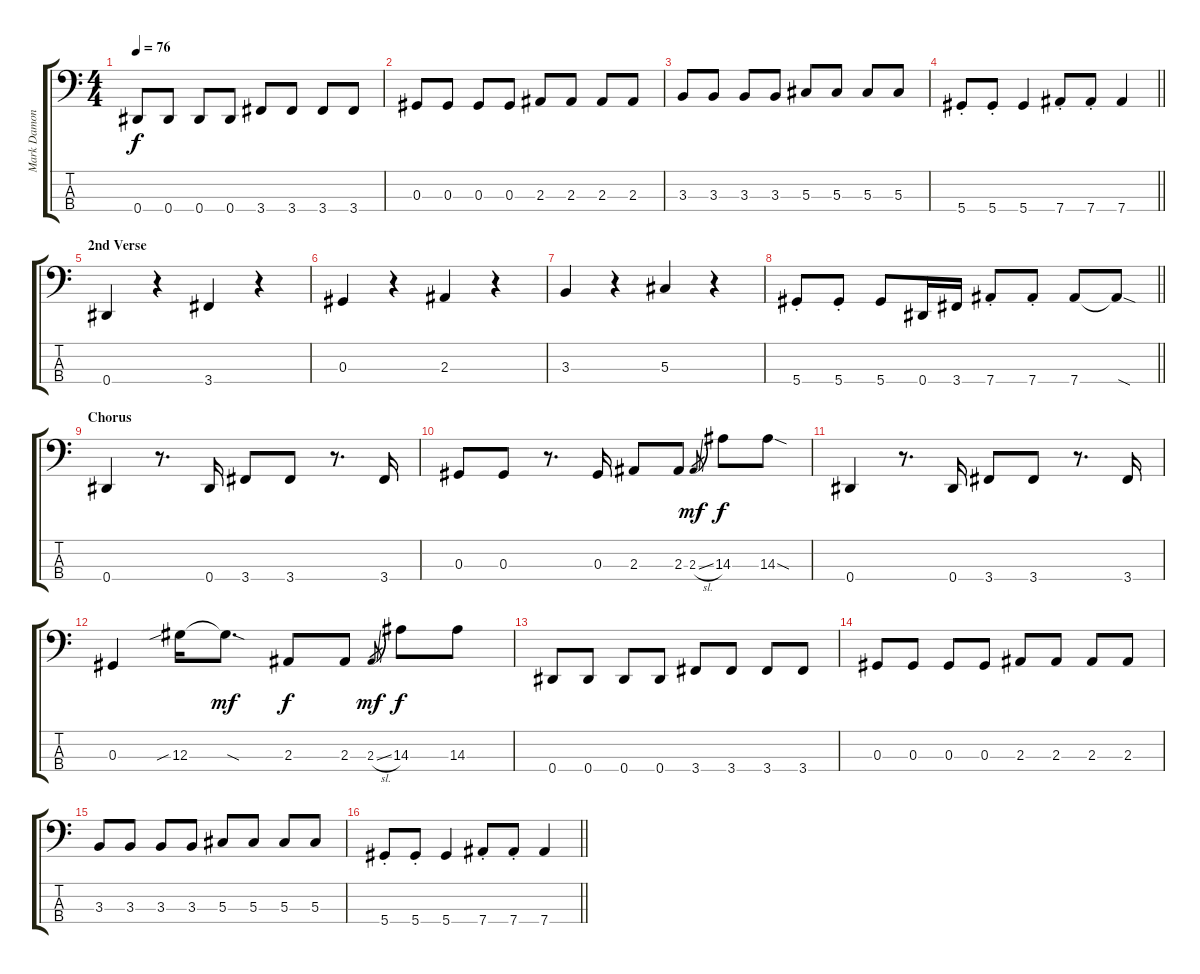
\track ("Mark Damon" "Mark Damon") {instrument electricbasspick}
\staff {score tabs}
\tuning (Gb2 Db2 Ab1 Eb1) {hide}
\ts (4 4)
\tempo 76
\clef f4
\ks c
0.4.8{dy f} 0.4.8 0.4.8 0.4.8 3.4.8 3.4.8 3.4.8 3.4.8 |
0.3.8 0.3.8 0.3.8 0.3.8 2.3.8 2.3.8 2.3.8 2.3.8 |
3.3.8 3.3.8 3.3.8 3.3.8 5.3.8 5.3.8 5.3.8 5.3.8 |
\barLineRight lightlight
5.4{st}.8 5.4{st}.8 5.4.4 7.4{st}.8 7.4{st}.8 7.4.4 |
\section ("" "2nd Verse")
0.4.4 r.4 3.4.4 r.4 |
0.3.4 r.4 2.3.4 r.4 |
3.3.4 r.4 5.3.4 r.4 |
\barLineRight lightlight
5.4{st}.8 5.4{st}.8 5.4.8 0.4.16 3.4.16 7.4{st}.8 7.4{st}.8 7.4.8 7.4{sod t}.8 |
\section ("" "Chorus")
0.4.4 r.8{d} 0.4.16 3.4.8 3.4.8 r.8{d} 3.4.16 |
0.3.8 0.3.8 r.8{d} 0.3.16 2.3.8 2.3.8 2.3{sl}.8{gr dy mf} 14.3.8{dy f} 14.3{sod}.8 |
0.4.4 r.8{d} 0.4.16 3.4.8 3.4.8 r.8{d} 3.4.16 |
0.3.4 12.3{sib}.16 12.3{sod t}.8{d dy mf} 2.3.8{dy f} 2.3.8 2.3{sl}.8{gr dy mf} 14.3.8{dy f} 14.3.8 |
0.4.8 0.4.8 0.4.8 0.4.8 3.4.8 3.4.8 3.4.8 3.4.8 |
0.3.8 0.3.8 0.3.8 0.3.8 2.3.8 2.3.8 2.3.8 2.3.8 |
3.3.8 3.3.8 3.3.8 3.3.8 5.3.8 5.3.8 5.3.8 5.3.8 |
\barLineRight lightlight
5.4{st}.8 5.4{st}.8 5.4.4 7.4{st}.8 7.4{st}.8 7.4.4
